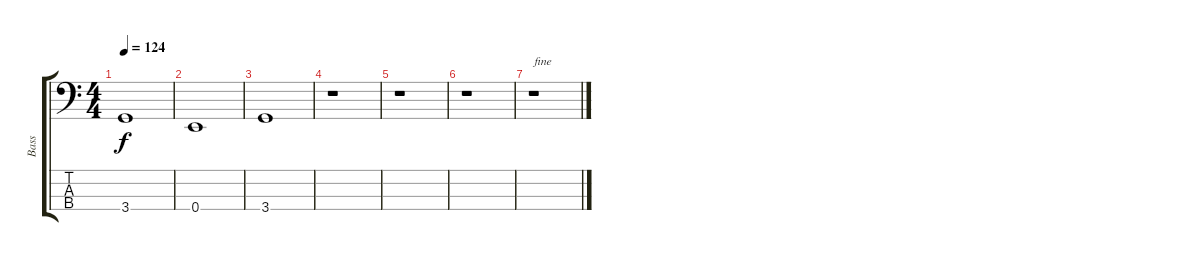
\track ("Bass" "Bass") {instrument electricbassfinger}
\staff {score tabs}
\tuning (G2 D2 A1 E1) {hide}
\ts (4 4)
\tempo 124
\clef f4
\ks c
3.4.1{dy f} |
0.4.1 |
3.4.1 |
r.1 |
r.1 |
r.1 |
r.1{txt "fine"}
